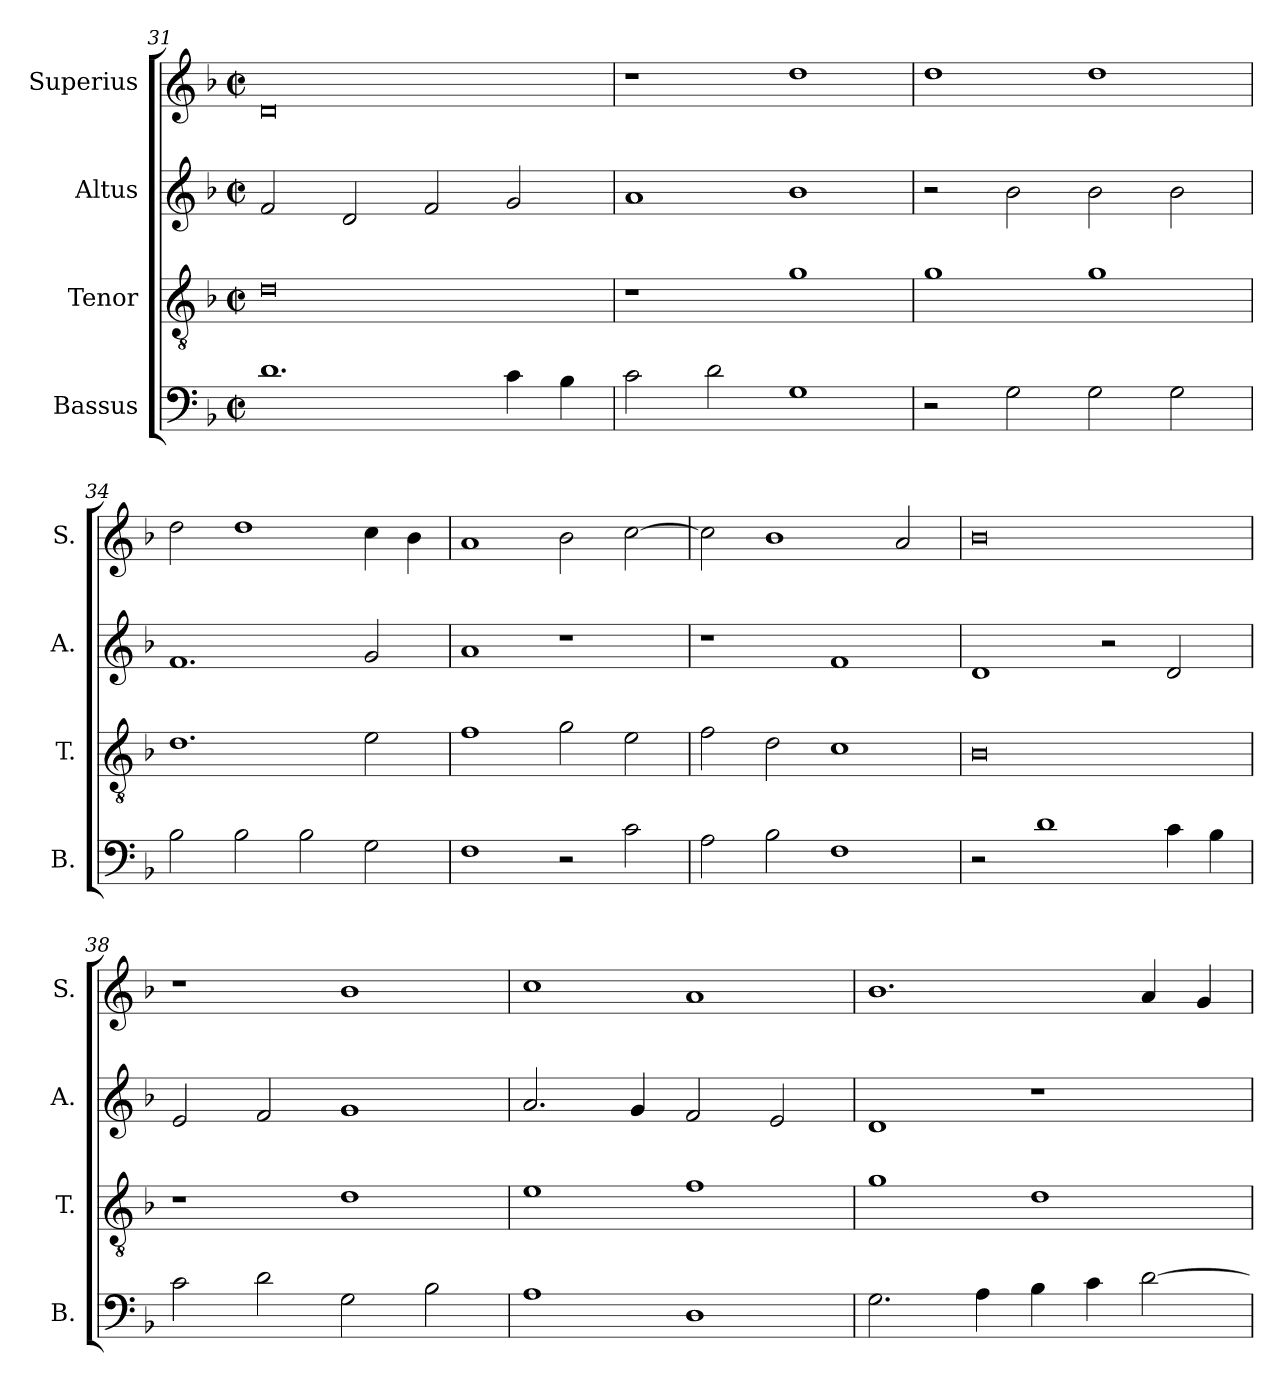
**kern	**kern	**kern	**kern
*part4	*part3	*part2	*part1
*staff4	*staff3	*staff2	*staff1
*I"Bassus	*I"Tenor	*I"Altus	*I"Superius
*I'B.	*I'T.	*I'A.	*I'S.
*clefF4	*clefGv2	*clefG2	*clefG2
*	*ITrd7c12	*	*
*k[b-]	*k[b-]	*k[b-]	*k[b-]
*F:	*F:	*F:	*F:
*M2/2	*M2/2	*M2/2	*M2/2
*met(c|)	*met(c|)	*met(c|)	*met(c|)
=31	=31	=31	=31
1.di	0Di	2fi/	0di
.	.	2di/	.
.	.	2fi/	.
4ci\	.	2gi/	.
4B-i\	.	.	.
=32	=32	=32	=32
2ci\	1r	1ai	1r
2di\	.	.	.
1Gi	1Gi	1b-i	1ddi
=33	=33	=33	=33
2r	1Gi	2r	1ddi
2Gi\	.	2b-i\	.
2Gi\	1Gi	2b-i\	1ddi
2Gi\	.	2b-i\	.
=34	=34	=34	=34
2B-i\	1.Di	1.fi	2ddi\
2B-i\	.	.	1ddi
2B-i\	.	.	.
2Gi\	2Ei\	2gi/	4cci\
.	.	.	4b-i\
!!LO:LB:g=z
=35	=35	=35	=35
1Fi	1Fi	1ai	1ai
2r	2Gi\	1r	2b-i\
2ci\	2Ei\	.	[>2cci\
=36	=36	=36	=36
2Ai\	2Fi\	1r	2cci\]
2B-i\	2Di\	.	1b-i
1Fi	1Ci	1fi	.
.	.	.	2ai/
=37	=37	=37	=37
2r	0BB-i	1di	0b-i
1di	.	.	.
.	.	2r	.
4ci\	.	2di/	.
4B-i\	.	.	.
=38	=38	=38	=38
2ci\	1r	2ei/	1r
2di\	.	2fi/	.
2Gi\	1Di	1gi	1b-i
2B-i\	.	.	.
=39	=39	=39	=39
1Ai	1Ei	2.ai/	1cci
.	.	4gi/	.
1Di	1Fi	2fi/	1ai
.	.	2ei/	.
!!LO:PB:g=z
=40	=40	=40	=40
2.Gi\	1Gi	1di	1.b-i
4Ai\	.	.	.
4B-i\	1Di	1r	.
4ci\	.	.	.
[>2di\	.	.	4ai/
.	.	.	4gi/
=	=	=	=
*-	*-	*-	*-
